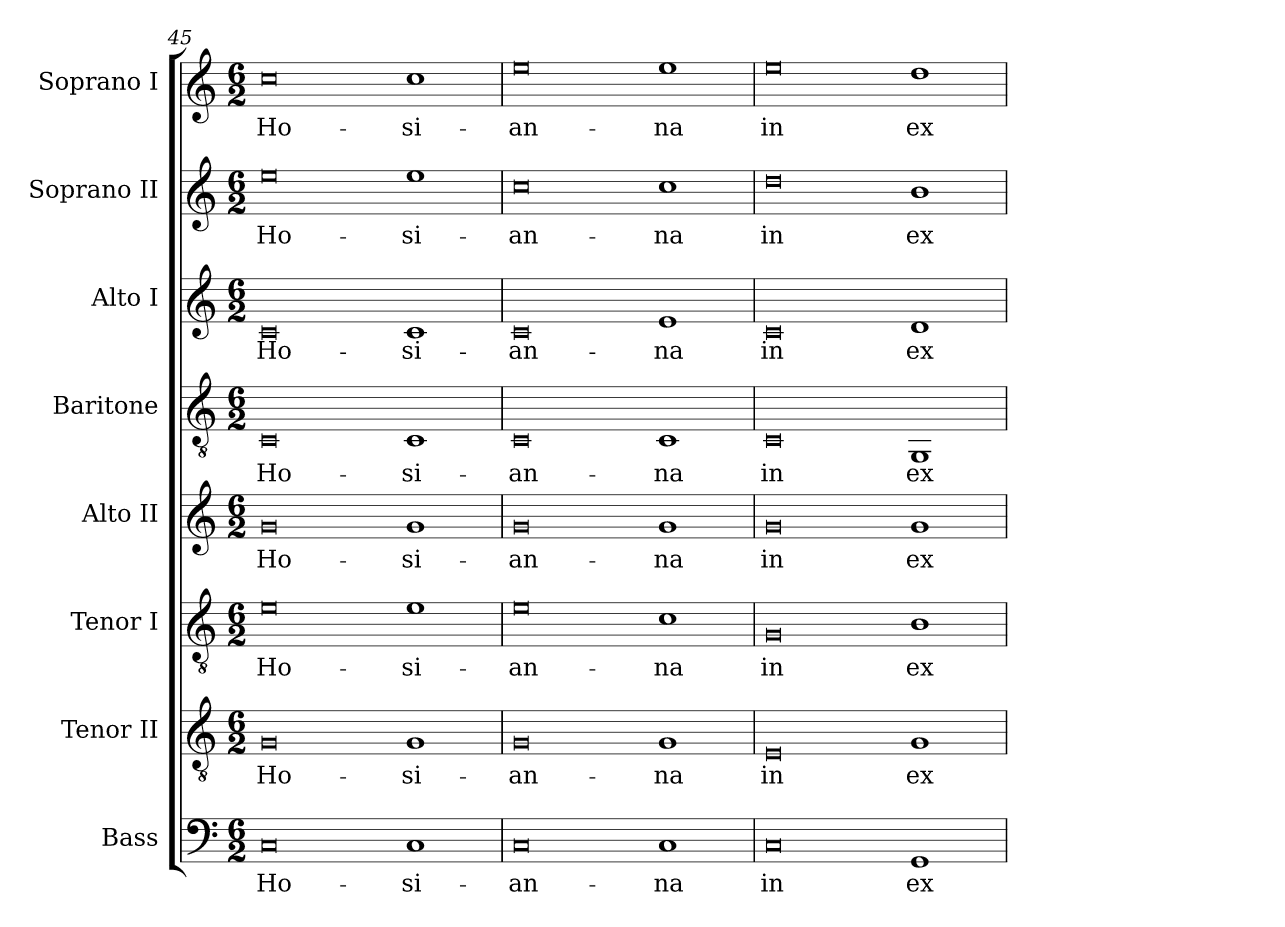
**kern	**text	**kern	**text	**kern	**text	**kern	**text	**kern	**text	**kern	**text	**kern	**text	**kern	**text
*part8	*part8	*part7	*part7	*part6	*part6	*part5	*part5	*part4	*part4	*part3	*part3	*part2	*part2	*part1	*part1
*staff8	*staff8	*staff7	*staff7	*staff6	*staff6	*staff5	*staff5	*staff4	*staff4	*staff3	*staff3	*staff2	*staff2	*staff1	*staff1
*I"Bass	*	*I"Tenor II	*	*I"Tenor I	*	*I"Alto II	*	*I"Baritone	*	*I"Alto I	*	*I"Soprano II	*	*I"Soprano I	*
!!LO:PB:g=z
*clefF4	*	*clefGv2	*	*clefGv2	*	*clefG2	*	*clefGv2	*	*clefG2	*	*clefG2	*	*clefG2	*
*ITrd7c12	*	*ITrd7c12	*	*ITrd7c12	*	*	*	*ITrd7c12	*	*	*	*	*	*	*
*k[]	*	*k[]	*	*k[]	*	*k[]	*	*k[]	*	*k[]	*	*k[]	*	*k[]	*
*C:	*	*C:	*	*C:	*	*C:	*	*C:	*	*C:	*	*C:	*	*C:	*
*M6/2	*	*M6/2	*	*M6/2	*	*M6/2	*	*M6/2	*	*M6/2	*	*M6/2	*	*M6/2	*
=45	=45	=45	=45	=45	=45	=45	=45	=45	=45	=45	=45	=45	=45	=45	=45
!	!LO:LY:b:color=#000000	!	!	!	!	!	!	!	!	!	!	!	!	!	!
!	!	!	!LO:LY:b:color=#000000	!	!	!	!	!	!	!	!	!	!	!	!
!	!	!	!	!	!LO:LY:b:color=#000000	!	!	!	!	!	!	!	!	!	!
!	!	!	!	!	!	!	!LO:LY:b:color=#000000	!	!	!	!	!	!	!	!
!	!	!	!	!	!	!	!	!	!LO:LY:b:color=#000000	!	!	!	!	!	!
!	!	!	!	!	!	!	!	!	!	!	!LO:LY:b:color=#000000	!	!	!	!
!	!	!	!	!	!	!	!	!	!	!	!	!	!LO:LY:b:color=#000000	!	!
!	!	!	!	!	!	!	!	!	!	!	!	!	!	!	!LO:LY:b:color=#000000
0CCi	Ho-	0GGi	Ho-	0Ei	Ho-	0gi	Ho-	0CCi	Ho-	0ci	Ho-	0eei	Ho-	0cci	Ho-
!	!LO:LY:b:color=#000000	!	!	!	!	!	!	!	!	!	!	!	!	!	!
!	!	!	!LO:LY:b:color=#000000	!	!	!	!	!	!	!	!	!	!	!	!
!	!	!	!	!	!LO:LY:b:color=#000000	!	!	!	!	!	!	!	!	!	!
!	!	!	!	!	!	!	!LO:LY:b:color=#000000	!	!	!	!	!	!	!	!
!	!	!	!	!	!	!	!	!	!LO:LY:b:color=#000000	!	!	!	!	!	!
!	!	!	!	!	!	!	!	!	!	!	!LO:LY:b:color=#000000	!	!	!	!
!	!	!	!	!	!	!	!	!	!	!	!	!	!LO:LY:b:color=#000000	!	!
!	!	!	!	!	!	!	!	!	!	!	!	!	!	!	!LO:LY:b:color=#000000
1CCi	-si-	1GGi	-si-	1Ei	-si-	1gi	-si-	1CCi	-si-	1ci	-si-	1eei	-si-	1cci	-si-
=46	=46	=46	=46	=46	=46	=46	=46	=46	=46	=46	=46	=46	=46	=46	=46
!	!LO:LY:b:color=#000000	!	!	!	!	!	!	!	!	!	!	!	!	!	!
!	!	!	!LO:LY:b:color=#000000	!	!	!	!	!	!	!	!	!	!	!	!
!	!	!	!	!	!LO:LY:b:color=#000000	!	!	!	!	!	!	!	!	!	!
!	!	!	!	!	!	!	!LO:LY:b:color=#000000	!	!	!	!	!	!	!	!
!	!	!	!	!	!	!	!	!	!LO:LY:b:color=#000000	!	!	!	!	!	!
!	!	!	!	!	!	!	!	!	!	!	!LO:LY:b:color=#000000	!	!	!	!
!	!	!	!	!	!	!	!	!	!	!	!	!	!LO:LY:b:color=#000000	!	!
!	!	!	!	!	!	!	!	!	!	!	!	!	!	!	!LO:LY:b:color=#000000
0CCi	-an-	0GGi	-an-	0Ei	-an-	0gi	-an-	0CCi	-an-	0ci	-an-	0cci	-an-	0eei	-an-
!	!LO:LY:b:color=#000000	!	!	!	!	!	!	!	!	!	!	!	!	!	!
!	!	!	!LO:LY:b:color=#000000	!	!	!	!	!	!	!	!	!	!	!	!
!	!	!	!	!	!LO:LY:b:color=#000000	!	!	!	!	!	!	!	!	!	!
!	!	!	!	!	!	!	!LO:LY:b:color=#000000	!	!	!	!	!	!	!	!
!	!	!	!	!	!	!	!	!	!LO:LY:b:color=#000000	!	!	!	!	!	!
!	!	!	!	!	!	!	!	!	!	!	!LO:LY:b:color=#000000	!	!	!	!
!	!	!	!	!	!	!	!	!	!	!	!	!	!LO:LY:b:color=#000000	!	!
!	!	!	!	!	!	!	!	!	!	!	!	!	!	!	!LO:LY:b:color=#000000
1CCi	-na	1GGi	-na	1Ci	-na	1gi	-na	1CCi	-na	1ei	-na	1cci	-na	1eei	-na
=47	=47	=47	=47	=47	=47	=47	=47	=47	=47	=47	=47	=47	=47	=47	=47
!	!LO:LY:b:color=#000000	!	!	!	!	!	!	!	!	!	!	!	!	!	!
!	!	!	!LO:LY:b:color=#000000	!	!	!	!	!	!	!	!	!	!	!	!
!	!	!	!	!	!LO:LY:b:color=#000000	!	!	!	!	!	!	!	!	!	!
!	!	!	!	!	!	!	!LO:LY:b:color=#000000	!	!	!	!	!	!	!	!
!	!	!	!	!	!	!	!	!	!LO:LY:b:color=#000000	!	!	!	!	!	!
!	!	!	!	!	!	!	!	!	!	!	!LO:LY:b:color=#000000	!	!	!	!
!	!	!	!	!	!	!	!	!	!	!	!	!	!LO:LY:b:color=#000000	!	!
!	!	!	!	!	!	!	!	!	!	!	!	!	!	!	!LO:LY:b:color=#000000
0CCi	in	0EEi	in	0GGi	in	0gi	in	0CCi	in	0ci	in	0ddi	in	0eei	in
!	!LO:LY:b:color=#000000	!	!	!	!	!	!	!	!	!	!	!	!	!	!
!	!	!	!LO:LY:b:color=#000000	!	!	!	!	!	!	!	!	!	!	!	!
!	!	!	!	!	!LO:LY:b:color=#000000	!	!	!	!	!	!	!	!	!	!
!	!	!	!	!	!	!	!LO:LY:b:color=#000000	!	!	!	!	!	!	!	!
!	!	!	!	!	!	!	!	!	!LO:LY:b:color=#000000	!	!	!	!	!	!
!	!	!	!	!	!	!	!	!	!	!	!LO:LY:b:color=#000000	!	!	!	!
!	!	!	!	!	!	!	!	!	!	!	!	!	!LO:LY:b:color=#000000	!	!
!	!	!	!	!	!	!	!	!	!	!	!	!	!	!	!LO:LY:b:color=#000000
1GGGi	ex-	1GGi	ex-	1BBi	ex-	1gi	ex-	1GGGi	ex-	1di	ex-	1bi	ex-	1ddi	ex-
=	=	=	=	=	=	=	=	=	=	=	=	=	=	=	=
*-	*-	*-	*-	*-	*-	*-	*-	*-	*-	*-	*-	*-	*-	*-	*-
